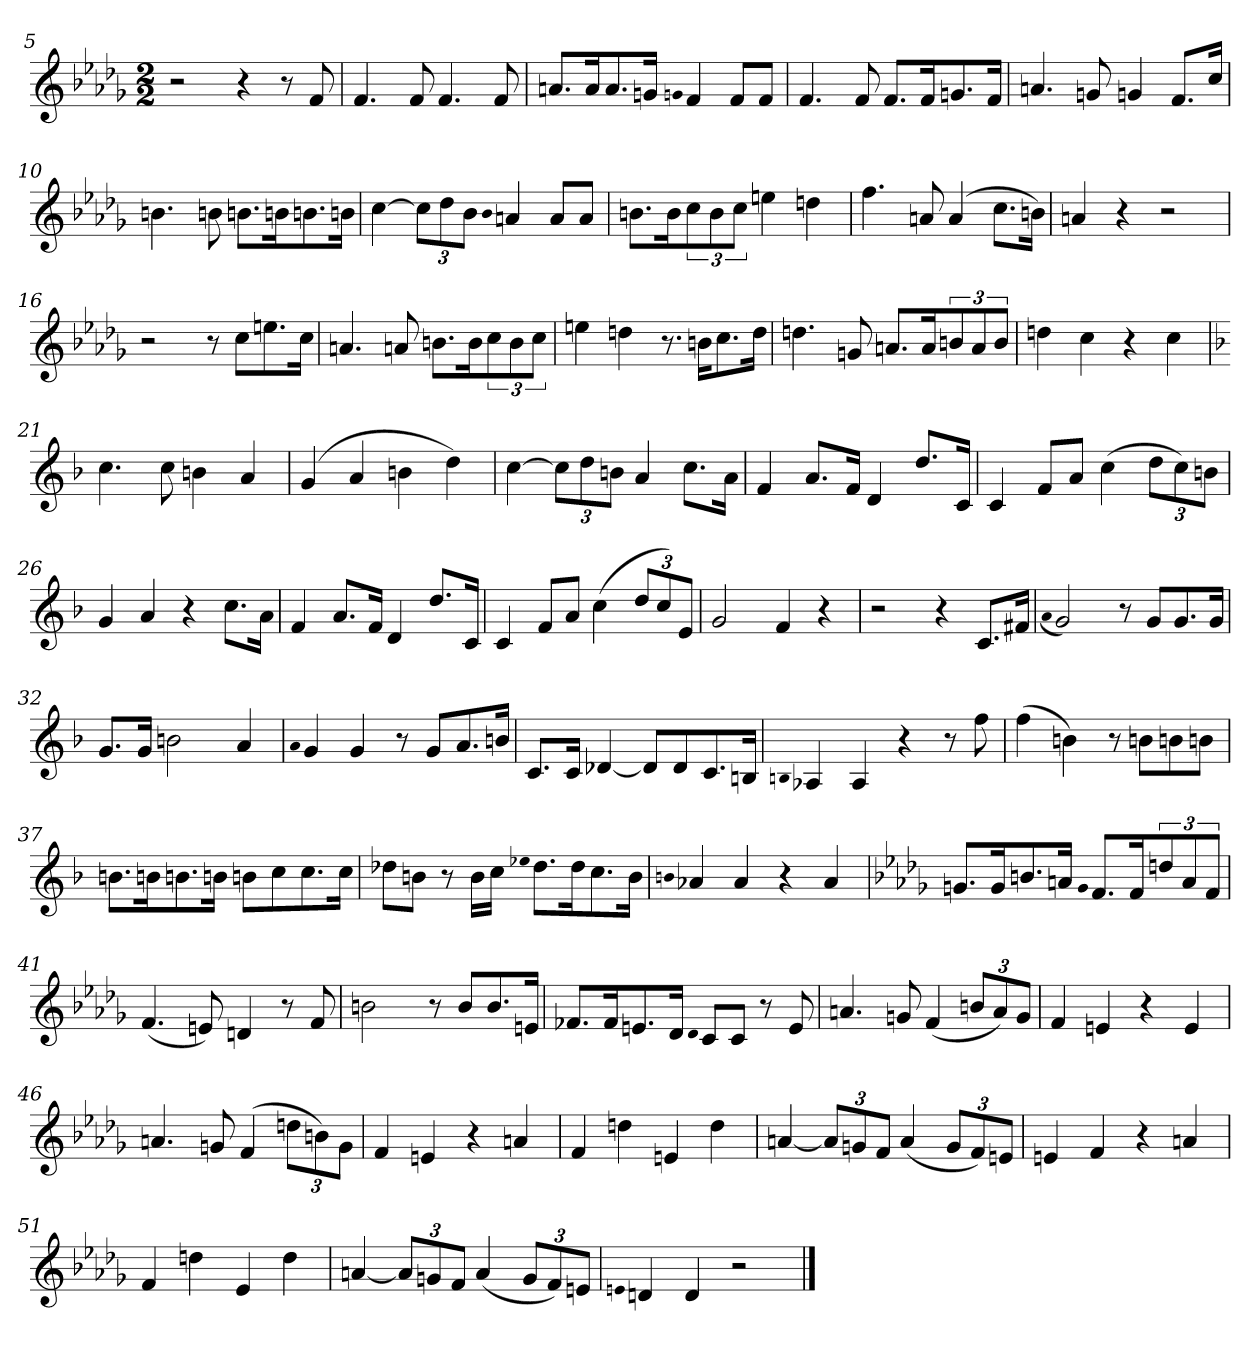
**kern
*part1
*staff1
*clefG2
*k[b-e-a-d-g-]
*M2/2
=5
2r
4r
8r
8f
=6
4.f
8f
4.f
8f
=7
8.an/L
16a/K
8.a/
16gn/Jk
qgn
4f
8f/L
8f/J
=8
4.f
8f
8.f/L
16f/K
8.gn/
16f/Jk
=9
4.an
8gn
4gn
8.f/L
16cc/Jk
=10
4.bn
8bn
8.bn\L
16bn\K
8.bn\
16bn\Jk
=11
[4cc
12cc\L]
12dd-\
12b-\J
qb-
4an
8a/L
8a/J
=12
8.bn\L
16b\K
12cc\
12b\
12cc\J
4een
4ddn
=13
4.ff
8an
(4a
8.cc\L
16bn\Jk)
=14
4an
4r
2r
=16
2r
8r
8cc\L
8.een\
16cc\Jk
=17
4.an
8an
8.bn\L
16b\K
12cc\
12b\
12cc\J
=18
4een
4ddn
8.r
16bn\KL
8.cc\
16dd\Jk
=19
4.ddn
8gn
8.an/L
16a/K
12bn/
12a/
12b/J
=20
4ddn
4cc
4r
4cc
=21
*k[b-]
4.cc
8cc
4bn
4a
=22
(4g
4a
4bn
4dd)
=23
[4cc
12cc\L]
12dd\
12bn\J
4a
8.cc\L
16a\Jk
=24
4f
8.a/L
16f/Jk
4d
8.dd/L
16c/Jk
=25
4c
8f/L
8a/J
(4cc
12dd\L
12cc\)
12bn\J
=26
4g
4a
4r
8.cc\L
16a\Jk
=27
4f
8.a/L
16f/Jk
4d
8.dd/L
16c/Jk
=28
4c
8f/L
8a/J
(4cc
12dd/L
12cc/)
12e/J
=29
2g
4f
4r
=30
2r
4r
8.c/L
16f#X/Jk
=31
(qa
2g)
8r
8g/L
8.g/
16g/Jk
=32
8.g/L
16g/Jk
2bn
4a
=33
qa
4g
4g
8r
8g/L
8.a/
16bn/Jk
=34
8.c/L
16c/Jk
[4d-X
8d-/L]
8d-/
8.c/
16Bn/Jk
=35
qBn
4A-X
4A-
4r
8r
8ff
=36
(4ff
4bn)
8r
8bn\L
8bn\
8bn\J
=37
8.bn\L
16bn\K
8.bn\
16bn\Jk
8bn\L
8cc\
8.cc\
16cc\Jk
=38
8dd-X\L
8bn\J
8r
16b\LL
16cc\JJ
qee-X
8.dd-\L
16dd-\K
8.cc\
16b\Jk
=39
qbn
4a-X
4a-
4r
4a-
=40
*k[b-e-a-d-g-]
8.gn/L
16g/K
8.bn/
16an/Jk
qg
8.f/L
16f/K
12ddn/
12a/
12f/J
=41
(4.f
8en)
4dn
8r
8f
=42
2bn
8r
8b/L
8.b/
16en/Jk
=43
8.f-X/L
16f-/K
8.en/
16d-/Jk
qd-
8c/L
8c/J
8r
8e
=44
4.an
8gn
(4f
12bn/L
12a/)
12g/J
=45
4f
4en
4r
4e
=46
4.an
8gn
(4f
12ddn\L
12bn\)
12g\J
=47
4f
4en
4r
4an
=48
4f
4ddn
4en
4dd
=49
[4an
12a/L]
12gn/
12f/J
(4a
12g/L
12f/)
12en/J
=50
4en
4f
4r
4an
=51
4f
4ddn
4e-
4dd
=52
[4an
12a/L]
12gn/
12f/J
(4a
12g/L
12f/)
12en/J
=53
qen
4dn
4d
2r
==
*-
